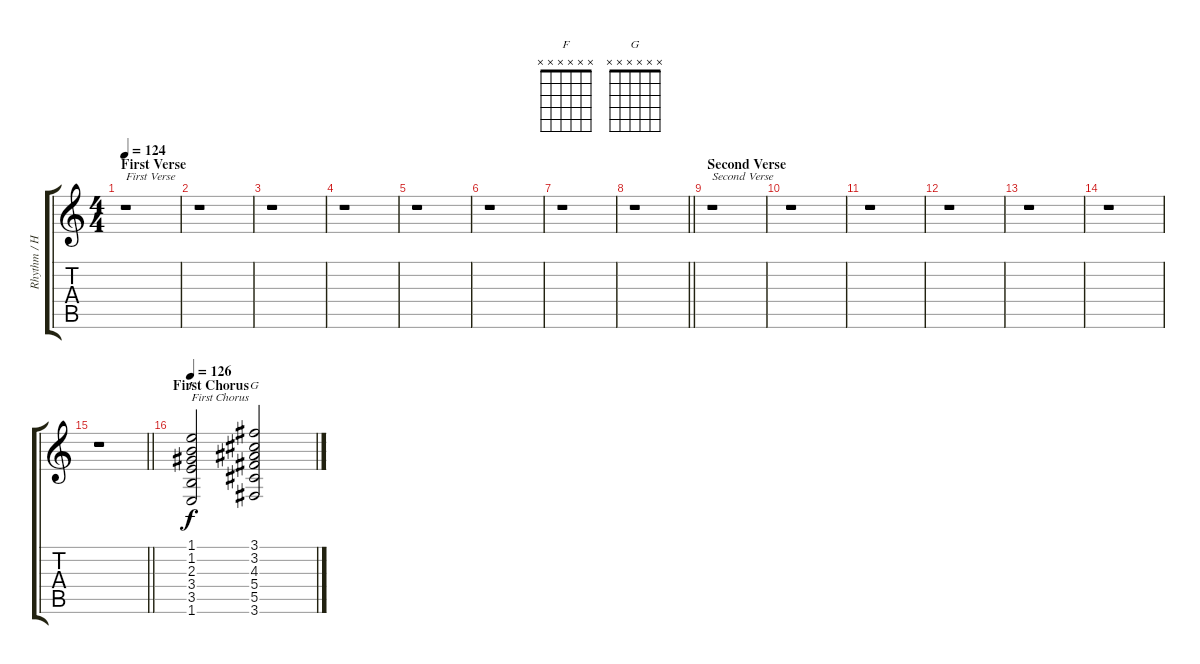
\track ("Rhythm / Harmony Guitar 1" "Rhythm / H") {instrument distortionguitar}
\staff {score tabs}
\tuning (Eb4 Bb3 Gb3 Db3 Ab2 Eb2) {hide}
\chord ("F" x x x x x x) {firstfret 0}
\chord ("G" x x x x x x) {firstfret 0}
\ts (4 4)
\section ("" "First Verse")
\tempo 124
\clef g2
\ks c
r.1{txt "First Verse" dy f} |
r.1 |
r.1 |
r.1 |
r.1 |
r.1 |
r.1 |
\barLineRight lightlight
r.1 |
\section ("" "Second Verse")
r.1{txt "Second Verse"} |
r.1 |
r.1 |
r.1 |
r.1 |
r.1 |
\barLineRight lightlight
r.1 |
\section ("" "First Chorus")
\tempo 126
(1.1 1.2 2.3 3.4 3.5 1.6).2{ch "F" txt "First Chorus"} (3.1 3.2 4.3 5.4 5.5 3.6).2{ch "G"}
